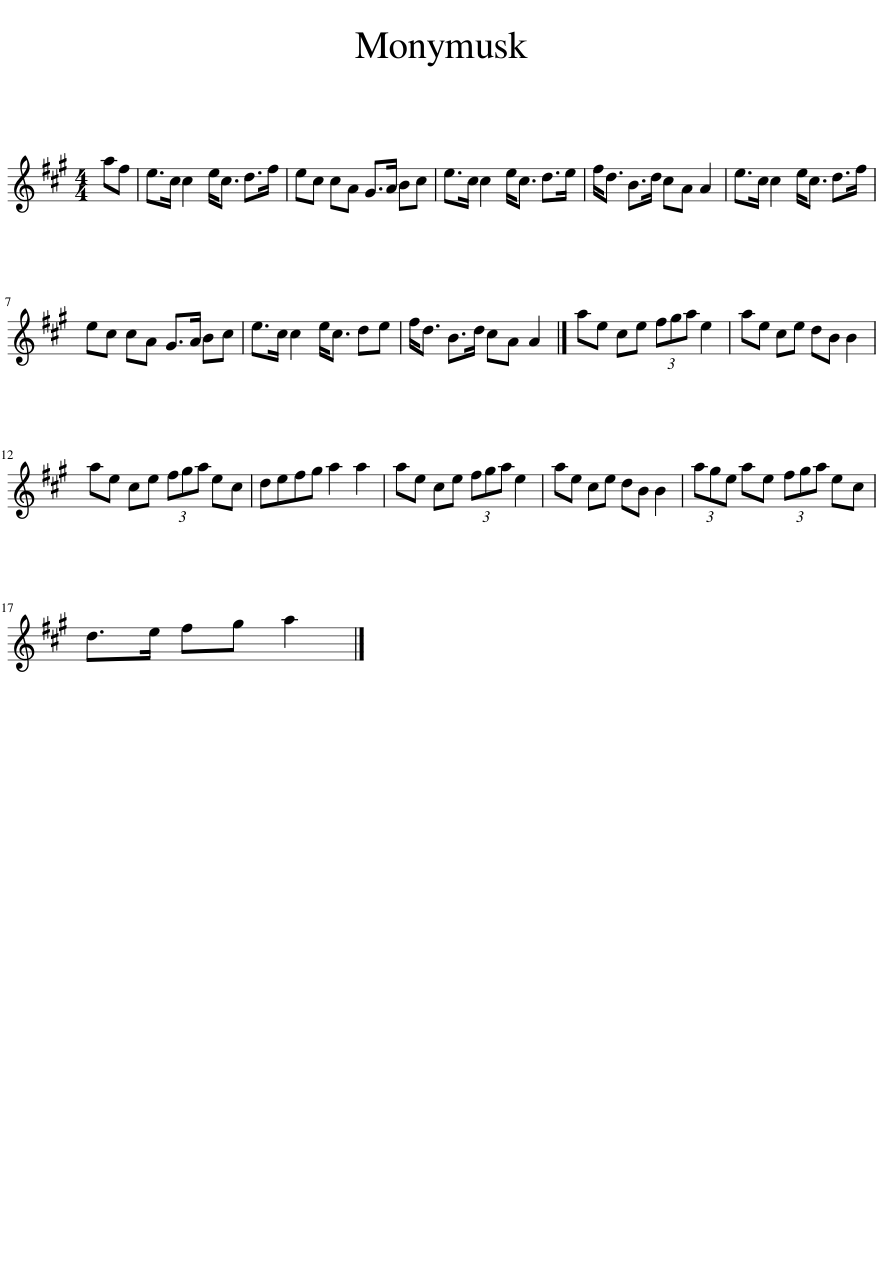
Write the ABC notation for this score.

X:1
L:1/8
M:4/4
I:linebreak $
K:A
V:1 treble
V:1
 af | e>c c2 e<c d>f | ec cA G>A Bc | e>c c2 e<c d>e | f<d B>d cA A2 | %5
 e>c c2 e<c d>f |$ ec cA G>A Bc | e>c c2 e<c de | f<d B>d cA A2 |] ae ce (3fga e2 | %10
 ae ce dB B2 |$ ae ce (3fga ec | defg a2 a2 | ae ce (3fga e2 | ae ce dB B2 | %15
 (3age ae (3fga ec |$ d>e fg a2 |] %17
